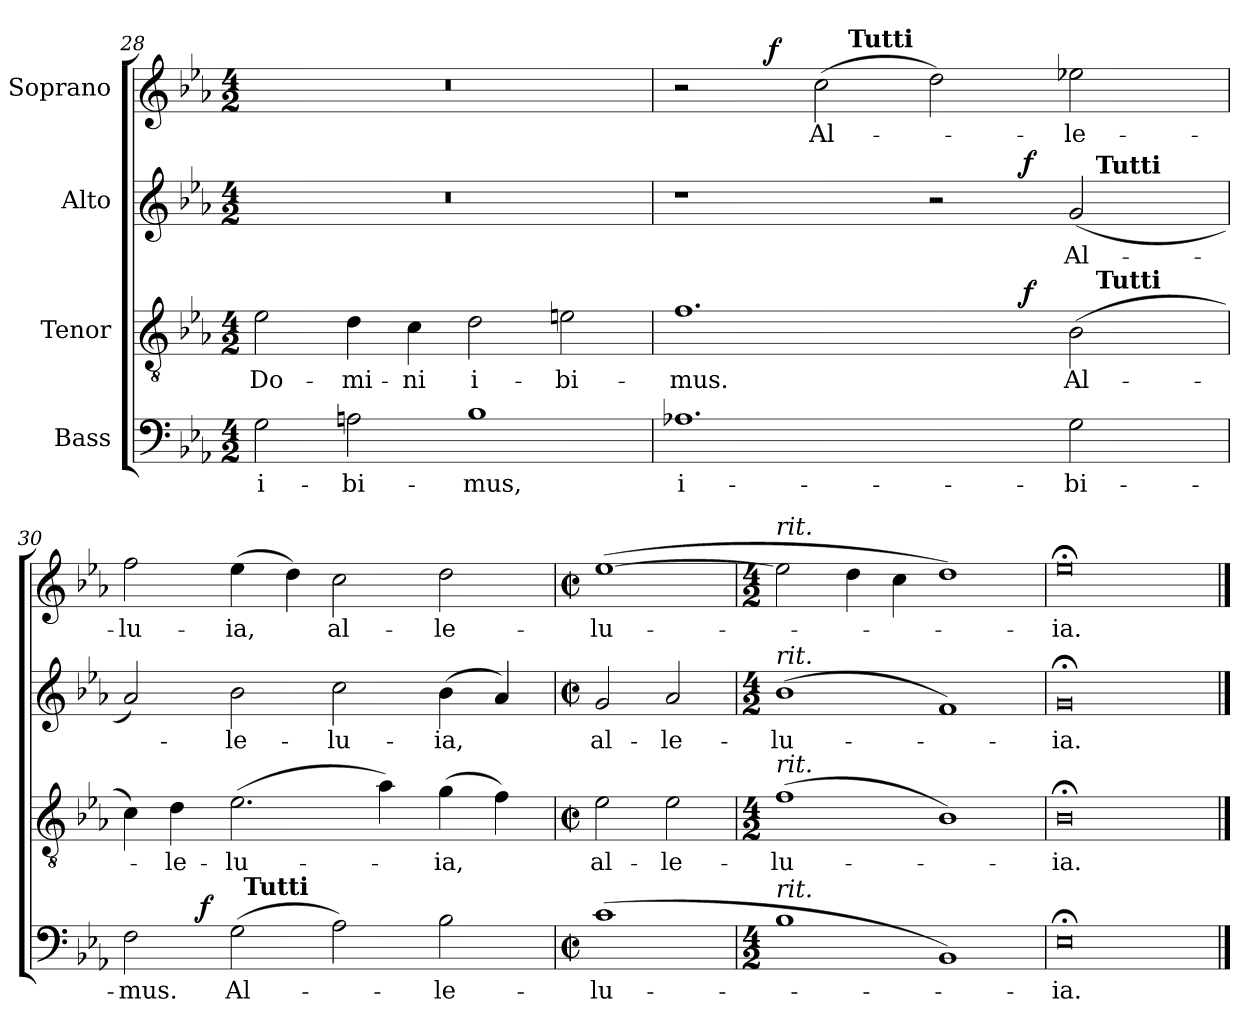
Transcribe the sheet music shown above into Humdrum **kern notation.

**kern	**text	**dynam	**kern	**text	**dynam	**kern	**text	**dynam	**kern	**text	**dynam
*part4	*part4	*part4	*part3	*part3	*part3	*part2	*part2	*part2	*part1	*part1	*part1
*staff4	*staff4	*staff4	*staff3	*staff3	*staff3	*staff2	*staff2	*staff2	*staff1	*staff1	*staff1
*I"Bass	*	*	*I"Tenor	*	*	*I"Alto	*	*	*I"Soprano	*	*
*clefF4	*	*	*clefGv2	*	*	*clefG2	*	*	*clefG2	*	*
*k[b-e-a-]	*	*	*k[b-e-a-]	*	*	*k[b-e-a-]	*	*	*k[b-e-a-]	*	*
*E-:	*	*	*E-:	*	*	*E-:	*	*	*E-:	*	*
*M4/2	*	*	*M4/2	*	*	*M4/2	*	*	*M4/2	*	*
=28	=28	=28	=28	=28	=28	=28	=28	=28	=28	=28	=28
!	!LO:LY:b	!	!	!LO:LY:b	!	!	!	!	!	!	!
2G\	i-	.	2e-\	Do-	.	0r	.	.	0r	.	.
!	!LO:LY:b	!	!	!LO:LY:b	!	!	!	!	!	!	!
2An\	-bi-	.	4d\	-mi-	.	.	.	.	.	.	.
!	!	!	!	!LO:LY:b	!	!	!	!	!	!	!
.	.	.	4c\	-ni	.	.	.	.	.	.	.
!	!LO:LY:b	!	!	!LO:LY:b	!	!	!	!	!	!	!
1B-	-mus,	.	2d\	i-	.	.	.	.	.	.	.
!	!	!	!	!LO:LY:b	!	!	!	!	!	!	!
.	.	.	2en\	-bi-	.	.	.	.	.	.	.
!!LO:LB:g=z
=29	=29	=29	=29	=29	=29	=29	=29	=29	=29	=29	=29
!	!LO:LY:b	!	!	!LO:LY:b	!	!	!	!	!	!	!
*	*	*	*^	*	*	*^	*	*	*^	*	*
*	*	*	*	*^	*	*	*	*^	*	*	*	*^	*	*
1.A-X	i-	.	1.f	1ryy	1ryy	-mus.	.	1r	1ryy	1ryy	.	.	2r	4ryy	2ryy	.	.
.	.	.	.	.	.	.	.	.	.	.	.	.	.	16.ryy	.	.	.
!	!	!	!	!	!	!	!	!	!	!	!	!	!	!	!	!	!LO:DY:b
.	.	.	.	.	.	.	.	.	.	.	.	.	.	1ryy	.	.	f
!	!	!	!	!	!	!	!	!	!	!	!	!	!	!	!	!LO:LY:b	!
.	.	.	.	.	.	.	.	.	.	.	.	.	(>2cc\	.	16.ryy	Al-	.
!	!	!	!	!	!	!	!	!	!	!	!	!	!	!	!LO:TX:a:B:t=Tutti	!	!
.	.	.	.	.	.	.	.	.	.	.	.	.	.	.	1ryy	.	.
.	.	.	.	4ryy	2ryy	.	.	2r	4ryy	2ryy	.	.	2dd\)	.	.	.	.
.	.	.	.	16.ryy	.	.	.	.	16.ryy	.	.	.	.	.	.	.	.
!	!	!	!	!	!	!	!LO:DY:b	!	!	!	!	!LO:DY:b	!	!	!	!	!
.	.	.	.	2ryy	.	.	f	.	2ryy	.	.	f	.	2ryy	.	.	.
!	!LO:LY:b	!	!	!	!	!LO:LY:b	!	!	!	!	!LO:LY:b	!	!	!	!	!LO:LY:b	!
2G\	-bi-	.	(>2B-\	.	16ryy	Al-	.	(<2g/	.	16ryy	Al-	.	2ee-X\	.	.	-le-	.
!	!	!	!	!	!	!	!	!	!	!LO:TX:a:B:t=Tutti	!	!	!	!	!	!	!
!	!	!	!	!	!LO:TX:a:B:t=Tutti	!	!	!	!	!	!	!	!	!	!	!	!
.	.	.	.	.	4..ryy	.	.	.	.	4..ryy	.	.	.	.	.	.	.
.	.	.	.	.	.	.	.	.	.	.	.	.	.	.	4ryy	.	.
.	.	.	.	8ryy	.	.	.	.	8ryy	.	.	.	.	8ryy	8ryy	.	.
.	.	.	.	32ryy	.	.	.	.	32ryy	.	.	.	.	32ryy	32ryy	.	.
=30	=30	=30	=30	=30	=30	=30	=30	=30	=30	=30	=30	=30	=30	=30	=30	=30	=30
!	!LO:LY:b	!	!	!	!	!	!	!	!	!	!	!	!	!	!	!LO:LY:b	!
*^	*	*	*	*	*	*	*	*	*	*	*	*	*	*	*	*	*
*	*	*	*	*v	*v	*v	*	*	*	*	*	*	*	*v	*v	*v	*	*
*	*^	*	*	*	*	*	*v	*v	*v	*	*	*	*	*
2F\	4.ryy	2ryy	-mus.	.	4c\)	.	.	2a-/)	.	.	2ff\	-lu-	.
!	!	!	!	!	!	!LO:LY:b	!	!	!	!	!	!	!
.	.	.	.	.	4d\	-le-	.	.	.	.	.	.	.
!	!	!	!	!LO:DY:b	!	!	!	!	!	!	!	!	!
.	1ryy	.	.	f	.	.	.	.	.	.	.	.	.
!	!	!	!LO:LY:b	!	!	!LO:LY:b	!	!	!LO:LY:b	!	!	!LO:LY:b	!
(>2G\	.	32ryy	Al-	.	(>2.e-\	-lu-	.	2b-\	-le-	.	(>4ee-\	-ia,	.
!	!	!LO:TX:a:B:t=Tutti	!	!	!	!	!	!	!	!	!	!	!
.	.	1ryy	.	.	.	.	.	.	.	.	.	.	.
.	.	.	.	.	.	.	.	.	.	.	4dd\)	.	.
!	!	!	!	!	!	!	!	!	!LO:LY:b	!	!	!LO:LY:b	!
2A-\)	.	.	.	.	.	.	.	2cc\	-lu-	.	2cc\	al-	.
.	.	.	.	.	4a-\)	.	.	.	.	.	.	.	.
.	2ryy	.	.	.	.	.	.	.	.	.	.	.	.
!	!	!	!LO:LY:b	!	!	!LO:LY:b	!	!	!LO:LY:b	!	!	!LO:LY:b	!
2B-\	.	.	-le-	.	(>4g\	-ia,	.	(>4b-\	-ia,	.	2dd\	-le-	.
.	.	4...ryy	.	.	.	.	.	.	.	.	.	.	.
.	.	.	.	.	4f\)	.	.	4a-/)	.	.	.	.	.
.	8ryy	.	.	.	.	.	.	.	.	.	.	.	.
*v	*v	*v	*	*	*	*	*	*	*	*	*	*	*
=31	=31	=31	=31	=31	=31	=31	=31	=31	=31	=31	=31
*M2/2	*	*	*M2/2	*	*	*M2/2	*	*	*M2/2	*	*
*met(c|)	*	*	*met(c|)	*	*	*met(c|)	*	*	*met(c|)	*	*
*^	*	*	*	*	*	*	*	*	*	*	*
*	*^	*	*	*	*	*	*	*	*	*	*	*
!	!	!	!LO:LY:b	!	!	!LO:LY:b	!	!	!LO:LY:b	!	!	!LO:LY:b	!
*v	*v	*v	*	*	*	*	*	*	*	*	*	*	*
(>1c	-lu-	.	2e-\	al-	.	2g/	al-	.	(>[1ee-	-lu-	.
!	!	!	!	!LO:LY:b	!	!	!LO:LY:b	!	!	!	!
.	.	.	2e-\	-le-	.	2a-/	-le-	.	.	.	.
=32	=32	=32	=32	=32	=32	=32	=32	=32	=32	=32	=32
*M4/2	*	*	*M4/2	*	*	*M4/2	*	*	*M4/2	*	*
!	!	!	!	!	!	!	!	!	!LO:TX:a:i:t=rit.	!	!
!	!	!	!	!	!	!LO:TX:a:i:t=rit.	!	!	!	!	!
!	!	!	!LO:TX:a:i:t=rit.	!	!	!	!	!	!	!	!
!LO:TX:a:i:t=rit.	!	!	!	!	!	!	!	!	!	!	!
!	!	!	!	!LO:LY:b	!	!	!LO:LY:b	!	!	!	!
1B-	.	.	(>1f	-lu-	.	(>1b-	-lu-	.	2ee-\]	.	.
.	.	.	.	.	.	.	.	.	4dd\	.	.
.	.	.	.	.	.	.	.	.	4cc\	.	.
1BB-)	.	.	1B-)	.	.	1f)	.	.	1dd)	.	.
=33	=33	=33	=33	=33	=33	=33	=33	=33	=33	=33	=33
!	!LO:LY:b	!	!	!LO:LY:b	!	!	!LO:LY:b	!	!	!LO:LY:b	!
0E-;<	-ia.	.	0B-;<	-ia.	.	0g;<	-ia.	.	0ee-;<	-ia.	.
==	==	==	==	==	==	==	==	==	==	==	==
*-	*-	*-	*-	*-	*-	*-	*-	*-	*-	*-	*-
